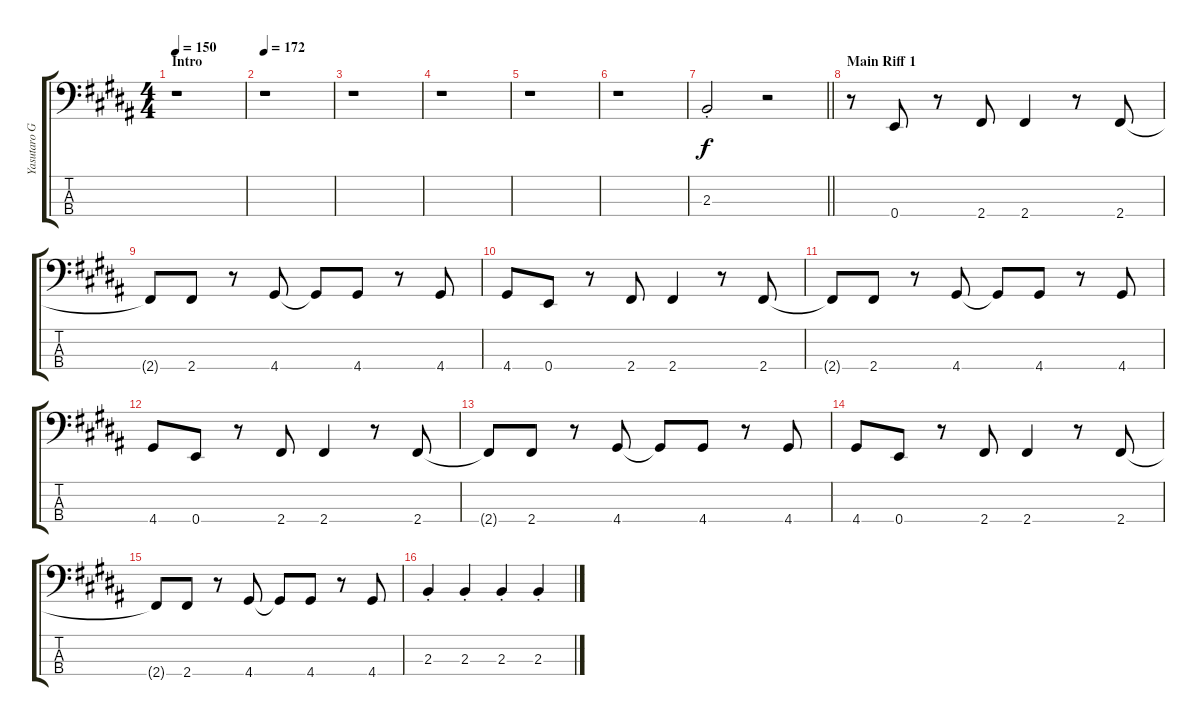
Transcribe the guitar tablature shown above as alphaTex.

\track ("Yasutaro Goto - Bass" "Yasutaro G") {instrument electricbassfinger}
\staff {score tabs}
\tuning (G2 D2 A1 E1) {hide}
\ts (4 4)
\section ("" "Intro")
\tempo 150
\clef f4
\ks b
r.1{dy f instrument electricbassfinger} |
\tempo 172
r.1 |
r.1 |
r.1 |
r.1 |
r.1 |
\barLineRight lightlight
2.3{st}.2 r.2 |
\section ("" "Main Riff 1")
r.8 0.4.8 r.8 2.4.8 2.4.4 r.8 2.4.8 |
2.4{t}.8 2.4.8 r.8 4.4.8 4.4{t}.8 4.4.8 r.8 4.4.8 |
4.4.8 0.4.8 r.8 2.4.8 2.4.4 r.8 2.4.8 |
2.4{t}.8 2.4.8 r.8 4.4.8 4.4{t}.8 4.4.8 r.8 4.4.8 |
4.4.8 0.4.8 r.8 2.4.8 2.4.4 r.8 2.4.8 |
2.4{t}.8 2.4.8 r.8 4.4.8 4.4{t}.8 4.4.8 r.8 4.4.8 |
4.4.8 0.4.8 r.8 2.4.8 2.4.4 r.8 2.4.8 |
2.4{t}.8 2.4.8 r.8 4.4.8 4.4{t}.8 4.4.8 r.8 4.4.8 |
2.3{st}.4 2.3{st}.4 2.3{st}.4 2.3{st}.4
